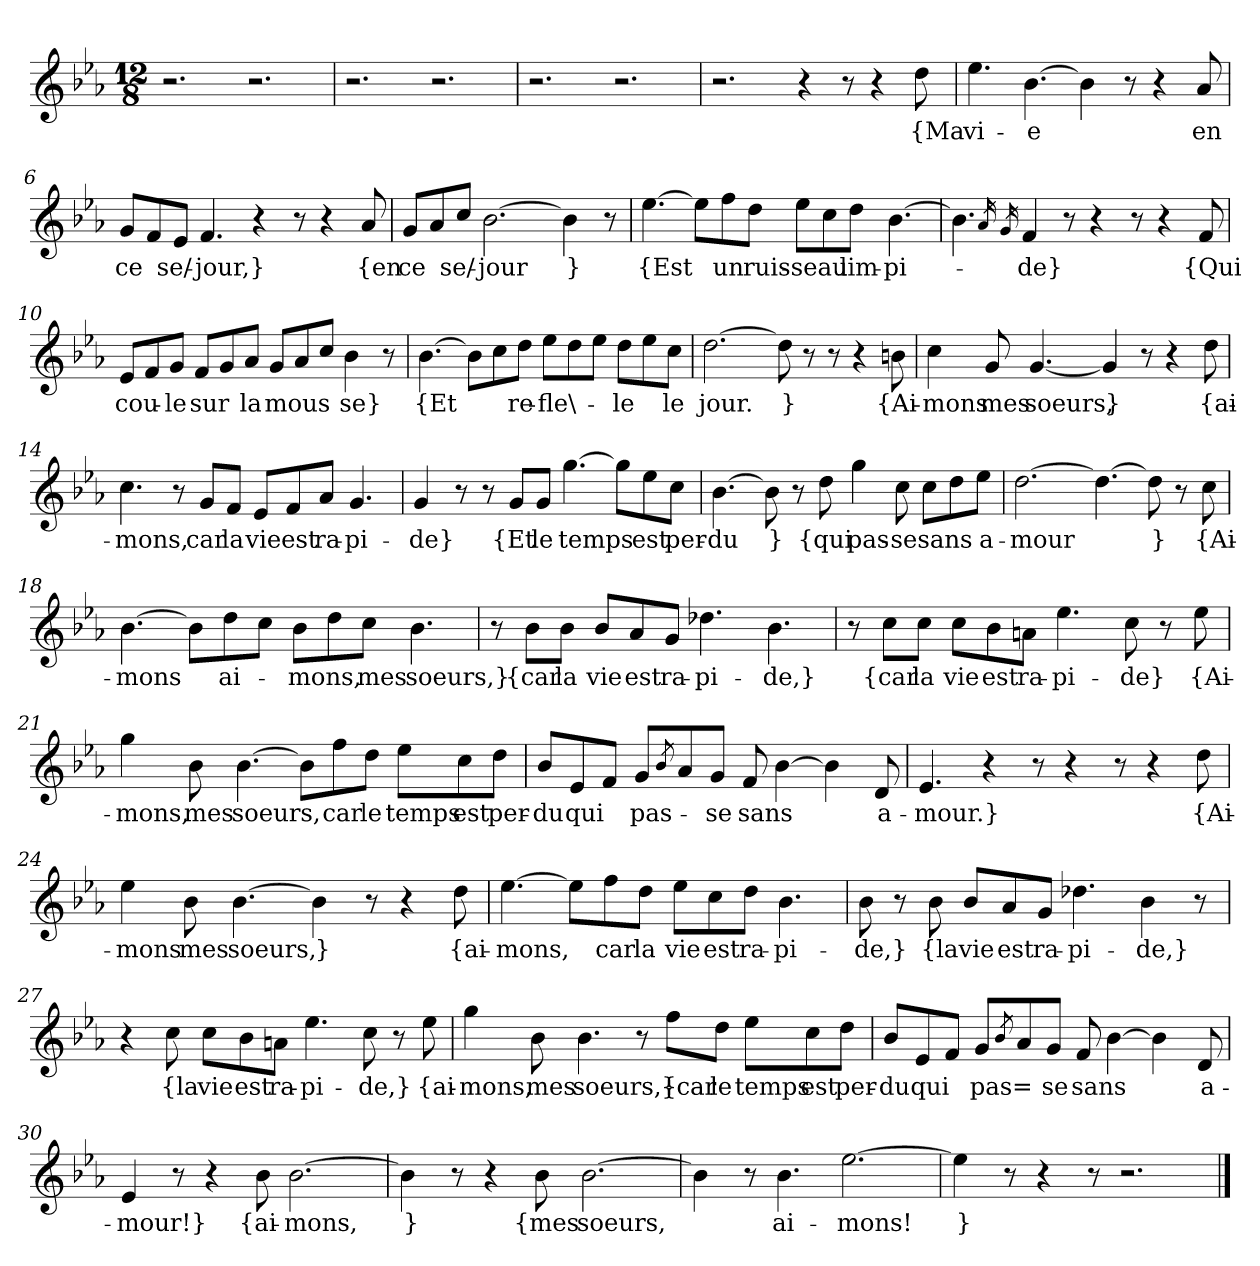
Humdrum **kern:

**kern	**text
*part1	*part1
*staff1	*staff1
*clefG2	*
*k[b-e-a-]	*
*M12/8	*
=1	=1
2.r	.
2.r	.
=2	=2
2.r	.
2.r	.
=3	=3
2.r	.
2.r	.
=4	=4
2.r	.
4r	.
8r	.
4r	.
8dd	{Ma
=5	=5
4.ee-	vi-
[4.b-	-e
4b-]	.
8r	.
4r	.
8a-	en
=6	=6
8g/L	ce
8f/	.
8e-/J	se/-
4.f	-jour,}
4r	.
8r	.
4r	.
8a-	{en
=7	=7
8g/L	ce
8a-/	.
8cc/J	se/-
[2.b-	-jour
4b-]	}
8r	.
=8	=8
[4.ee-	{Est
8ee-\L]	.
8ff\	un
8dd\J	ruis-
8ee-\L	-seau
8cc\	.
8dd\J	lim-
[4.b-	-pi-
=9	=9
4.b-]	.
16qa-	.
16qg	.
4f	-de}
8r	.
4r	.
8r	.
4r	.
8f	{Qui
=10	=10
8e-/L	cou-
8f/	.
8g/J	-le
8f/L	sur
8g/	.
8a-/J	la
8g/L	mous
8a-/	.
8cc/J	.
4b-	-se}
8r	.
=11	=11
[4.b-	{Et
8b-\L]	.
8cc\	.
8dd\J	re-
8ee-\L	-fle\-
8dd\	.
8ee-\J	.
8dd\L	-le
8ee-\	.
8cc\J	le
=12	=12
[2.dd	jour.
8dd]	}
8r	.
8r	.
4r	.
8bn	{Ai-
=13	=13
4cc	-mons
8g	mes
[4.g	soeurs,
4g]	}
8r	.
4r	.
8dd	{ai-
=14	=14
4.cc	-mons,
8r	.
8g/L	car
8f/J	la
8e-/L	vie
8f/	est
8a-/J	ra-
4.g	-pi-
=15	=15
4g	-de}
8r	.
8r	.
8g/L	{Et
8g/J	le
[4.gg	temps
8gg\L]	.
8ee-\	est
8cc\J	per-
=16	=16
[4.b-	-du
8b-]	}
8r	.
8dd	{qui
4gg	pas-
8cc	-se
8cc\L	sans
8dd\	.
8ee-\J	a-
=17	=17
[2.dd	-mour
4.dd_	.
8dd]	}
8r	.
8cc	{Ai-
=18	=18
[4.b-	-mons
8b-\L]	.
8dd\	ai-
8cc\J	.
8b-\L	-mons,
8dd\	.
8cc\J	mes
4.b-	soeurs,}
=19	=19
8r	.
8b-\L	{car
8b-\J	la
8b-/L	vie
8a-/	est
8g/J	ra-
4.dd-X	-pi-
4.b-	-de,}
=20	=20
8r	.
8cc\L	{car
8cc\J	la
8cc\L	vie
8b-\	est
8an\J	ra-
4.ee-	-pi-
8cc	-de}
8r	.
8ee-	{Ai-
=21	=21
4gg	-mons,
8b-	mes
[4.b-	soeurs,
8b-\L]	.
8ff\	car
8dd\J	le
8ee-\L	temps
8cc\	est
8dd\J	per-
=22	=22
8b-/L	-du
8e-/	qui
8f/J	.
8g/L	pas-
8qb-/	.
8a-/	.
8g/J	-se
8f	sans
[4b-	.
4b-]	.
8d	a-
=23	=23
4.e-	-mour.}
4r	.
8r	.
4r	.
8r	.
4r	.
8dd	{Ai-
=24	=24
4ee-	-mons
8b-	mes
[4.b-	soeurs,
4b-]	}
8r	.
4r	.
8dd	{ai-
=25	=25
[4.ee-	-mons,
8ee-\L]	.
8ff\	car
8dd\J	la
8ee-\L	vie
8cc\	est
8dd\J	ra-
4.b-	-pi-
=26	=26
8b-	-de,}
8r	.
8b-	{la
8b-/L	vie
8a-/	est
8g/J	ra-
4.dd-X	-pi-
4b-	-de,}
8r	.
=27	=27
4r	.
8cc	{la
8cc\L	vie
8b-\	est
8an\J	ra-
4.ee-	-pi-
8cc	-de,}
8r	.
8ee-	{ai-
=28	=28
4gg	-mons,
8b-	mes
4.b-	soeurs,}
8r	.
8ff\L	{car
8dd\J	le
8ee-\L	temps
8cc\	est
8dd\J	per-
=29	=29
8b-/L	-du
8e-/	qui
8f/J	.
8g/L	pas=
8qb-/	.
8a-/	.
8g/J	-se
8f	sans
[4b-	.
4b-]	.
8d	a-
=30	=30
4e-	-mour!}
8r	.
4r	.
8b-	{ai-
[2.b-	-mons,
=31	=31
4b-]	}
8r	.
4r	.
8b-	{mes
[2.b-	soeurs,
=32	=32
4b-]	.
8r	.
4.b-	ai-
[2.ee-	-mons!
=33	=33
4ee-]	}
8r	.
4r	.
8r	.
2.r	.
==	==
*-	*-
